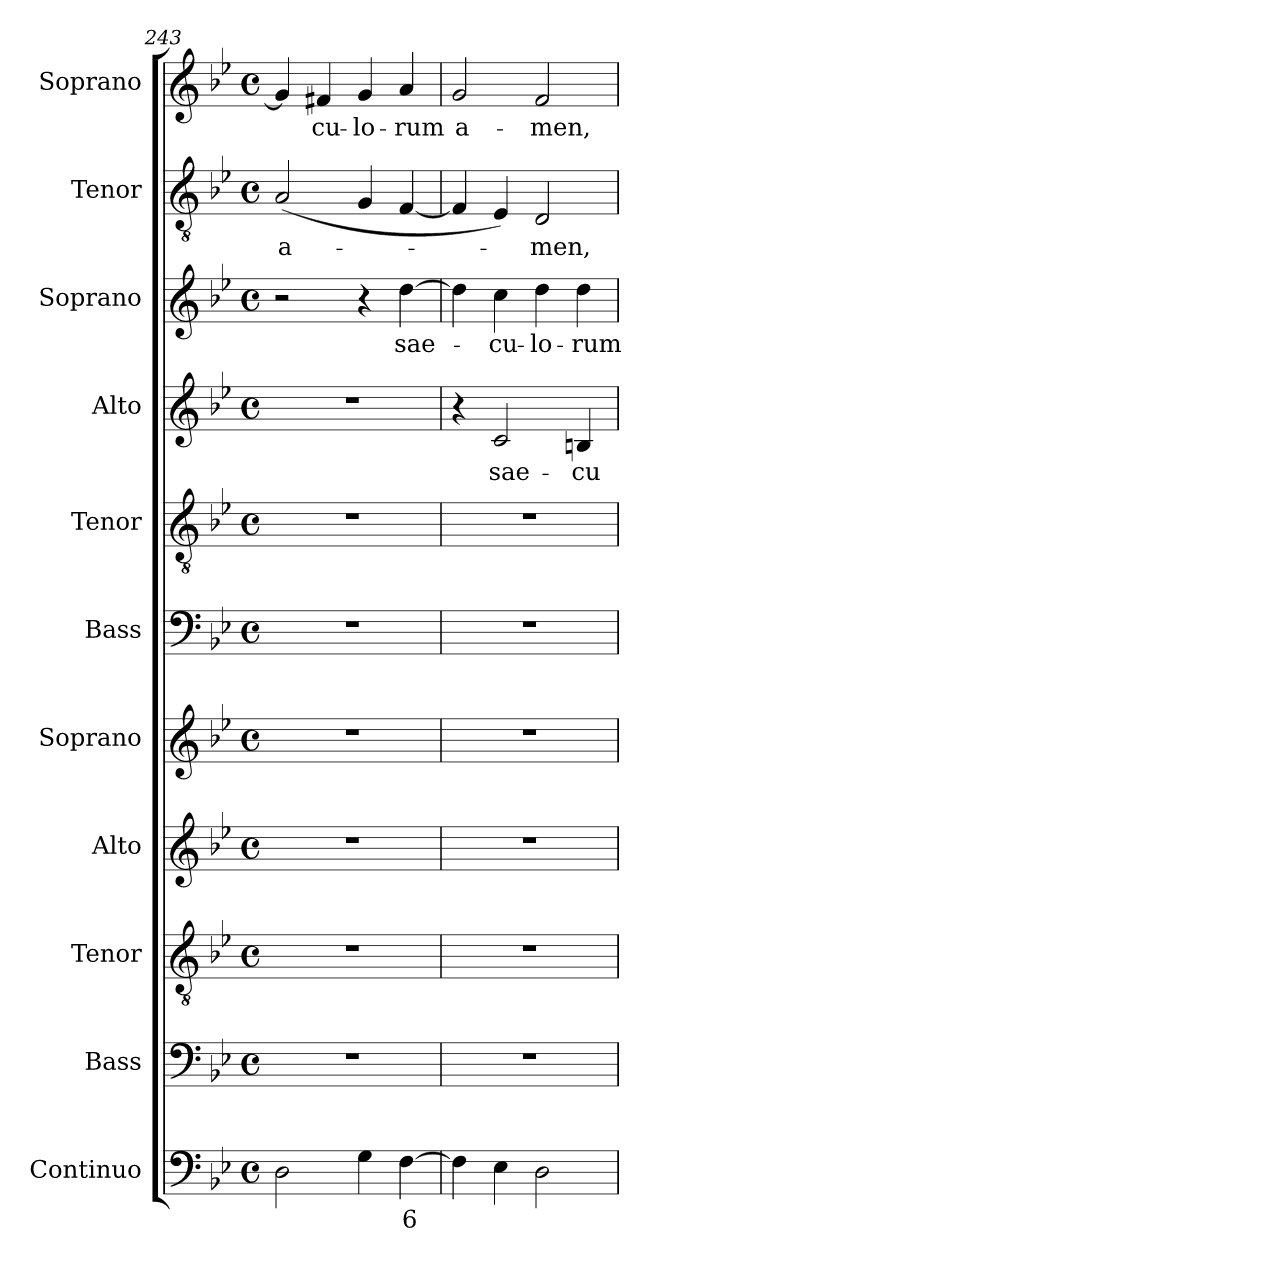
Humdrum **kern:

**kern	**text	**kern	**kern	**kern	**kern	**kern	**kern	**kern	**text	**kern	**text	**kern	**text	**kern	**text
*part11	*part11	*part10	*part9	*part8	*part7	*part6	*part5	*part4	*part4	*part3	*part3	*part2	*part2	*part1	*part1
*staff11	*staff11	*staff10	*staff9	*staff8	*staff7	*staff6	*staff5	*staff4	*staff4	*staff3	*staff3	*staff2	*staff2	*staff1	*staff1
*I"Continuo	*	*I"Bass	*I"Tenor	*I"Alto	*I"Soprano	*I"Bass	*I"Tenor	*I"Alto	*	*I"Soprano	*	*I"Tenor	*	*I"Soprano	*
*I'Cont.	*	*I'B.	*I'T.	*I'A.	*I'S.	*I'B.	*I'T.	*I'A.	*	*I'S.	*	*I'T.	*	*I'S.	*
*clefF4	*	*clefF4	*clefGv2	*clefG2	*clefG2	*clefF4	*clefGv2	*clefG2	*	*clefG2	*	*clefGv2	*	*clefG2	*
*	*	*	*ITrd7c12	*	*	*	*ITrd7c12	*	*	*	*	*ITrd7c12	*	*	*
*k[b-e-]	*	*k[b-e-]	*k[b-e-]	*k[b-e-]	*k[b-e-]	*k[b-e-]	*k[b-e-]	*k[b-e-]	*	*k[b-e-]	*	*k[b-e-]	*	*k[b-e-]	*
*B-:	*	*B-:	*B-:	*B-:	*B-:	*B-:	*B-:	*B-:	*	*B-:	*	*B-:	*	*B-:	*
*M4/4	*	*M4/4	*M4/4	*M4/4	*M4/4	*M4/4	*M4/4	*M4/4	*	*M4/4	*	*M4/4	*	*M4/4	*
*met(c)	*	*met(c)	*met(c)	*met(c)	*met(c)	*met(c)	*met(c)	*met(c)	*	*met(c)	*	*met(c)	*	*met(c)	*
=243	=243	=243	=243	=243	=243	=243	=243	=243	=243	=243	=243	=243	=243	=243	=243
!	!	!	!	!	!	!	!	!	!	!	!	!	!LO:LY:b:color=#000000	!	!
2Di\	.	1r	1r	1r	1r	1r	1r	1r	.	2r	.	(2AAi/	a-	4gi/]	.
!	!	!	!	!	!	!	!	!	!	!	!	!	!	!	!LO:LY:b:color=#000000
.	.	.	.	.	.	.	.	.	.	.	.	.	.	4f#Xi/	-cu-
!	!	!	!	!	!	!	!	!	!	!	!	!	!	!	!LO:LY:b:color=#000000
4Gi\	.	.	.	.	.	.	.	.	.	4r	.	4GGi/	.	4gi/	-lo-
!	!LO:LY:b:color=#000000	!	!	!	!	!	!	!	!	!	!	!	!	!	!
!	!	!	!	!	!	!	!	!	!	!	!LO:LY:b:color=#000000	!	!	!	!
!	!	!	!	!	!	!	!	!	!	!	!	!	!	!	!LO:LY:b:color=#000000
[>4Fi\	6	.	.	.	.	.	.	.	.	[>4ddi\	sae-	[<4FFi/	.	4ai/	-rum
=244	=244	=244	=244	=244	=244	=244	=244	=244	=244	=244	=244	=244	=244	=244	=244
!	!	!	!	!	!	!	!	!	!	!	!	!	!	!	!LO:LY:b:color=#000000
4Fi\]	.	1r	1r	1r	1r	1r	1r	4r	.	4ddi\]	.	4FFi/]	.	2gi/	a-
!	!	!	!	!	!	!	!	!	!LO:LY:b:color=#000000	!	!	!	!	!	!
!	!	!	!	!	!	!	!	!	!	!	!LO:LY:b:color=#000000	!	!	!	!
4E-i\	.	.	.	.	.	.	.	2ci/	sae-	4cci\	-cu-	4EE-i/)	.	.	.
!	!	!	!	!	!	!	!	!	!	!	!LO:LY:b:color=#000000	!	!	!	!
!	!	!	!	!	!	!	!	!	!	!	!	!	!LO:LY:b:color=#000000	!	!
!	!	!	!	!	!	!	!	!	!	!	!	!	!	!	!LO:LY:b:color=#000000
2Di\	.	.	.	.	.	.	.	.	.	4ddi\	-lo-	2DDi/	-men,	2fi/	-men,
!	!	!	!	!	!	!	!	!	!LO:LY:b:color=#000000	!	!	!	!	!	!
!	!	!	!	!	!	!	!	!	!	!	!LO:LY:b:color=#000000	!	!	!	!
.	.	.	.	.	.	.	.	4Bni/	-cu-	4ddi\	-rum	.	.	.	.
=	=	=	=	=	=	=	=	=	=	=	=	=	=	=	=
*-	*-	*-	*-	*-	*-	*-	*-	*-	*-	*-	*-	*-	*-	*-	*-
